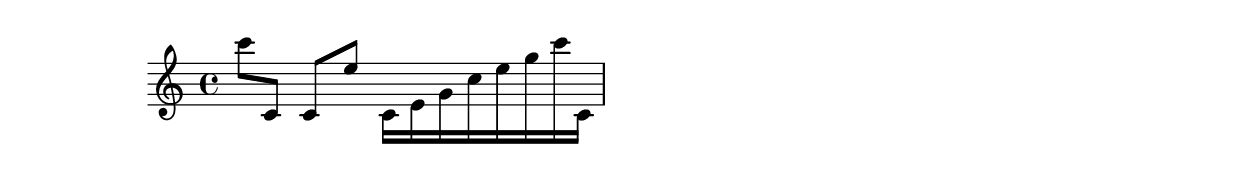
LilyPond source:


\version "2.12.0"

\header
{
  texidoc="A knee is made automatically when a horizontal
beam fits in a gap between note heads that is larger than a predefined
threshold.
"
}
\layout{ ragged-right = ##t }

\context Staff \relative c''{ 
  c'8[ c,,]  c8[ e']
  c,16[ e g c e g c c,,] 
}
